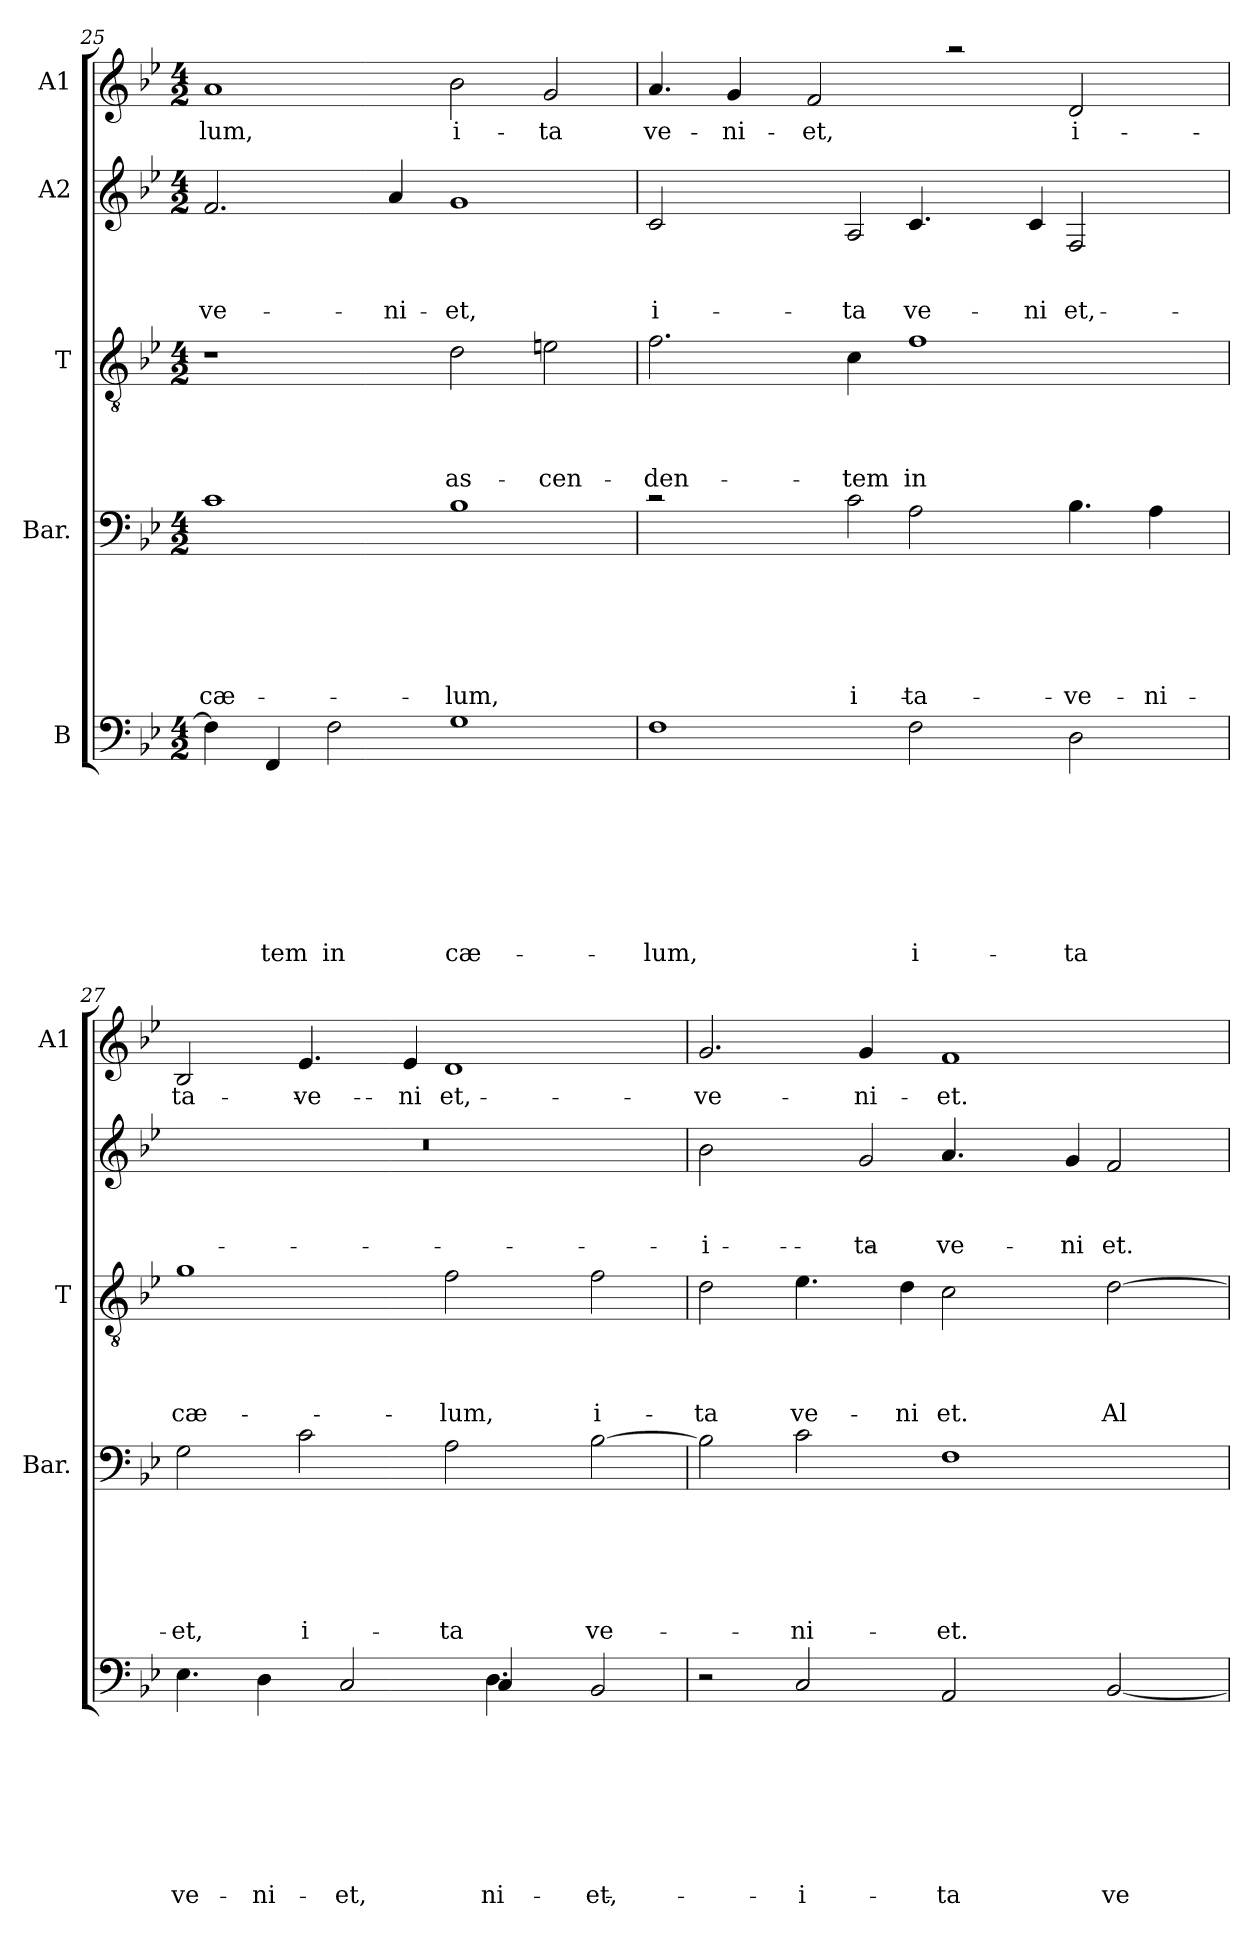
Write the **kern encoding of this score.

**kern	**text	**text	**text	**text	**text	**text	**text	**text	**kern	**text	**text	**text	**text	**text	**text	**kern	**text	**text	**text	**text	**kern	**text	**text	**text	**kern	**text
*part5	*part5	*part5	*part5	*part5	*part5	*part5	*part5	*part5	*part4	*part4	*part4	*part4	*part4	*part4	*part4	*part3	*part3	*part3	*part3	*part3	*part2	*part2	*part2	*part2	*part1	*part1
*staff5	*staff5	*staff5	*staff5	*staff5	*staff5	*staff5	*staff5	*staff5	*staff4	*staff4	*staff4	*staff4	*staff4	*staff4	*staff4	*staff3	*staff3	*staff3	*staff3	*staff3	*staff2	*staff2	*staff2	*staff2	*staff1	*staff1
*I"B	*	*	*	*	*	*	*	*	*I"Bar.	*	*	*	*	*	*	*I"T	*	*	*	*	*I"A2	*	*	*	*I"A1	*
*	*	*	*	*	*	*	*	*	*I'Bar.	*	*	*	*	*	*	*I'T	*	*	*	*	*	*	*	*	*I'A1	*
*clefF4	*	*	*	*	*	*	*	*	*clefF4	*	*	*	*	*	*	*clefGv2	*	*	*	*	*clefG2	*	*	*	*clefG2	*
*k[b-e-]	*	*	*	*	*	*	*	*	*k[b-e-]	*	*	*	*	*	*	*k[b-e-]	*	*	*	*	*k[b-e-]	*	*	*	*k[b-e-]	*
*B-:	*	*	*	*	*	*	*	*	*B-:	*	*	*	*	*	*	*B-:	*	*	*	*	*B-:	*	*	*	*B-:	*
*M4/2	*	*	*	*	*	*	*	*	*M4/2	*	*	*	*	*	*	*M4/2	*	*	*	*	*M4/2	*	*	*	*M4/2	*
=25	=25	=25	=25	=25	=25	=25	=25	=25	=25	=25	=25	=25	=25	=25	=25	=25	=25	=25	=25	=25	=25	=25	=25	=25	=25	=25
!	!	!	!	!	!	!	!	!	!	!	!	!	!	!	!LO:LY:b	!	!	!	!	!	!	!	!	!LO:LY:b	!	!LO:LY:b
4F\]	.	.	.	.	.	.	.	.	1c	.	.	.	.	.	cæ-	1r	.	.	.	.	2.f/	.	.	ve-	1a	-lum,
!	!	!	!	!	!	!	!	!LO:LY:b	!	!	!	!	!	!	!	!	!	!	!	!	!	!	!	!	!	!
4FF/	.	.	.	.	.	.	.	-tem	.	.	.	.	.	.	.	.	.	.	.	.	.	.	.	.	.	.
!	!	!	!	!	!	!	!	!LO:LY:b	!	!	!	!	!	!	!	!	!	!	!	!	!	!	!	!	!	!
2F\	.	.	.	.	.	.	.	in	.	.	.	.	.	.	.	.	.	.	.	.	.	.	.	.	.	.
!	!	!	!	!	!	!	!	!	!	!	!	!	!	!	!	!	!	!	!	!	!	!	!	!LO:LY:b	!	!
.	.	.	.	.	.	.	.	.	.	.	.	.	.	.	.	.	.	.	.	.	4a/	.	.	-ni-	.	.
!	!	!	!	!	!	!	!	!LO:LY:b	!	!	!	!	!	!	!LO:LY:b	!	!	!	!	!LO:LY:b	!	!	!	!LO:LY:b	!	!LO:LY:b
1G	.	.	.	.	.	.	.	cæ-	1B-	.	.	.	.	.	-lum,	2d\	.	.	.	as-	1g	.	.	-et,	2b-\	i-
!	!	!	!	!	!	!	!	!	!	!	!	!	!	!	!	!	!	!	!	!LO:LY:b	!	!	!	!	!	!LO:LY:b
.	.	.	.	.	.	.	.	.	.	.	.	.	.	.	.	2en\	.	.	.	-cen-	.	.	.	.	2g/	-ta
=26	=26	=26	=26	=26	=26	=26	=26	=26	=26	=26	=26	=26	=26	=26	=26	=26	=26	=26	=26	=26	=26	=26	=26	=26	=26	=26
!	!	!	!	!	!	!	!	!LO:LY:b	!	!	!	!	!	!	!	!	!	!	!	!LO:LY:b	!	!	!	!LO:LY:b	!	!LO:LY:b
*	*	*	*	*	*	*	*	*	*^	*	*	*	*	*	*	*	*	*	*	*	*^	*	*	*	*^	*
*	*	*	*	*	*	*	*	*	*	*^	*	*	*	*	*	*	*	*	*	*	*	*	*^	*	*	*	*	*	*
1F	.	.	.	.	.	.	.	-lum,	2rc	1ryy	1..ryy	.	.	.	.	.	.	2.f\	.	.	.	-den-	2c/	1ryy	1.ryy	.	.	i-	4.a/	1.ryy	ve-
!	!	!	!	!	!	!	!	!	!	!	!	!	!	!	!	!	!	!	!	!	!	!	!	!	!	!	!	!	!	!	!LO:LY:b
.	.	.	.	.	.	.	.	.	.	.	.	.	.	.	.	.	.	.	.	.	.	.	.	.	.	.	.	.	4g/	.	-ni-
.	.	.	.	.	.	.	.	.	4ryy	.	.	.	.	.	.	.	.	.	.	.	.	.	4ryy	.	.	.	.	.	.	.	.
!	!	!	!	!	!	!	!	!	!	!	!	!	!	!	!	!	!	!	!	!	!	!	!	!	!	!	!	!	!	!	!LO:LY:b
.	.	.	.	.	.	.	.	.	.	.	.	.	.	.	.	.	.	.	.	.	.	.	.	.	.	.	.	.	2f/	.	-et,
!	!	!	!	!	!	!	!	!	!	!	!	!	!	!	!	!	!LO:LY:b	!	!	!	!	!LO:LY:b	!	!	!	!	!	!LO:LY:b	!	!	!
.	.	.	.	.	.	.	.	.	2c\	.	.	.	.	.	.	.	i-	4c\	.	.	.	-tem	2A/	.	.	.	.	-ta	.	.	.
!	!	!	!	!	!	!	!	!LO:LY:b	!	!	!	!	!	!	!	!	!LO:LY:b	!	!	!	!	!LO:LY:b	!	!	!	!	!	!LO:LY:b	!	!	!
2F\	.	.	.	.	.	.	.	i-	.	2A\	.	.	.	.	.	.	-ta	1f	.	.	.	in	.	4.c/	.	.	.	ve-	.	.	.
.	.	.	.	.	.	.	.	.	.	.	.	.	.	.	.	.	.	.	.	.	.	.	.	.	.	.	.	.	2raa	.	.
.	.	.	.	.	.	.	.	.	2.ryy	.	.	.	.	.	.	.	.	.	.	.	.	.	2.ryy	.	.	.	.	.	.	.	.
!	!	!	!	!	!	!	!	!	!	!	!	!	!	!	!	!	!	!	!	!	!	!	!	!	!	!	!	!LO:LY:b	!	!	!
.	.	.	.	.	.	.	.	.	.	.	.	.	.	.	.	.	.	.	.	.	.	.	.	4c/	.	.	.	-ni-	.	.	.
!	!	!	!	!	!	!	!	!LO:LY:b	!	!	!	!	!	!	!	!	!LO:LY:b	!	!	!	!	!	!	!	!	!	!	!LO:LY:b	!	!	!LO:LY:b
2D\	.	.	.	.	.	.	.	-ta	.	4.B-\	.	.	.	.	.	.	ve-	.	.	.	.	.	.	.	2F/	.	.	-et,	.	2d/	i-
.	.	.	.	.	.	.	.	.	.	.	.	.	.	.	.	.	.	.	.	.	.	.	.	4.ryy	.	.	.	.	4.ryy	.	.
!	!	!	!	!	!	!	!	!	!	!	!	!	!	!	!	!	!LO:LY:b	!	!	!	!	!	!	!	!	!	!	!	!	!	!
.	.	.	.	.	.	.	.	.	.	.	4A\	.	.	.	.	.	-ni-	.	.	.	.	.	.	.	.	.	.	.	.	.	.
.	.	.	.	.	.	.	.	.	.	8ryy	.	.	.	.	.	.	.	.	.	.	.	.	.	.	.	.	.	.	.	.	.
*	*	*	*	*	*	*	*	*	*	*v	*v	*	*	*	*	*	*	*	*	*	*	*	*v	*v	*v	*	*	*	*	*	*
!!LO:PB:g=z	!!
=27	=27	=27	=27	=27	=27	=27	=27	=27	=27	=27	=27	=27	=27	=27	=27	=27	=27	=27	=27	=27	=27	=27	=27	=27	=27	=27	=27	=27
!	!	!	!	!	!	!	!	!LO:LY:b	!	!	!	!	!	!	!	!LO:LY:b	!	!	!	!	!LO:LY:b	!LO:N:vis=1	!	!	!	!	!	!LO:LY:b
*^	*	*	*	*	*	*	*	*	*v	*v	*	*	*	*	*	*	*	*	*	*	*	*	*	*	*	*	*	*
4.E-\	1ryy	.	.	.	.	.	.	.	ve-	2G\	.	.	.	.	.	-et,	1g	.	.	.	cæ-	0r	.	.	.	2B-/	1ryy	-ta
!	!	!	!	!	!	!	!	!	!LO:LY:b	!	!	!	!	!	!	!	!	!	!	!	!	!	!	!	!	!	!	!
4D\	.	.	.	.	.	.	.	.	-ni-	.	.	.	.	.	.	.	.	.	.	.	.	.	.	.	.	.	.	.
!	!	!	!	!	!	!	!	!	!	!	!	!	!	!	!	!LO:LY:b	!	!	!	!	!	!	!	!	!	!	!	!LO:LY:b
.	.	.	.	.	.	.	.	.	.	2c\	.	.	.	.	.	i-	.	.	.	.	.	.	.	.	.	4.e-/	.	ve-
!	!	!	!	!	!	!	!	!	!LO:LY:b	!	!	!	!	!	!	!	!	!	!	!	!	!	!	!	!	!	!	!
2C/	.	.	.	.	.	.	.	.	-et,	.	.	.	.	.	.	.	.	.	.	.	.	.	.	.	.	.	.	.
!	!	!	!	!	!	!	!	!	!	!	!	!	!	!	!	!	!	!	!	!	!	!	!	!	!	!	!	!LO:LY:b
.	.	.	.	.	.	.	.	.	.	.	.	.	.	.	.	.	.	.	.	.	.	.	.	.	.	4e-/	.	-ni-
!	!	!	!	!	!	!	!	!	!	!	!	!	!	!	!	!LO:LY:b	!	!	!	!	!LO:LY:b	!	!	!	!	!	!	!LO:LY:b
.	8ryy	.	.	.	.	.	.	.	.	2A\	.	.	.	.	.	-ta	2f\	.	.	.	-lum,	.	.	.	.	.	1d	-et,
!	!	!	!	!	!	!	!	!	!LO:LY:b	!	!	!	!	!	!	!	!	!	!	!	!	!	!	!	!	!	!	!
!	!	!	!	!	!	!	!	!	!LO:LY:b	!	!	!	!	!	!	!	!	!	!	!	!	!	!	!	!	!	!	!
4.D\	4C/	.	.	.	.	.	.	.	-ni-	.	.	.	.	.	.	.	.	.	.	.	.	.	.	.	.	2..ryy	.	.
.	8ryy	.	.	.	.	.	.	.	.	.	.	.	.	.	.	.	.	.	.	.	.	.	.	.	.	.	.	.
!	!	!	!	!	!	!	!	!	!LO:LY:b	!	!	!	!	!	!	!LO:LY:b	!	!	!	!	!LO:LY:b	!	!	!	!	!	!	!
2ryy	2BB-/	.	.	.	.	.	.	.	-et,	[>2B-\	.	.	.	.	.	ve-	2f\	.	.	.	i-	.	.	.	.	.	.	.
*	*	*	*	*	*	*	*	*	*	*	*	*	*	*	*	*	*	*	*	*	*	*	*	*	*	*v	*v	*
=28	=28	=28	=28	=28	=28	=28	=28	=28	=28	=28	=28	=28	=28	=28	=28	=28	=28	=28	=28	=28	=28	=28	=28	=28	=28	=28	=28
!	!	!	!	!	!	!	!	!	!	!	!	!	!	!	!	!	!	!	!	!	!LO:LY:b	!	!	!	!LO:LY:b	!	!LO:LY:b
*	*	*	*	*	*	*	*	*	*	*	*	*	*	*	*	*	*^	*	*	*	*	*^	*	*	*	*	*
*v	*v	*	*	*	*	*	*	*	*	*	*	*	*	*	*	*	*	*	*	*	*	*	*	*^	*	*	*	*	*
2r	.	.	.	.	.	.	.	.	2B-\]	.	.	.	.	.	.	2d\	1ryy	.	.	.	-ta	2b-\	1ryy	1.ryy	.	.	i-	2.g/	ve-
!	!	!	!	!	!	!	!	!LO:LY:b	!	!	!	!	!	!	!LO:LY:b	!	!	!	!	!	!LO:LY:b	!	!	!	!	!	!	!	!
2C/	.	.	.	.	.	.	.	i-	2c\	.	.	.	.	.	-ni-	4.e-\	.	.	.	.	ve-	4ryy	.	.	.	.	.	.	.
!	!	!	!	!	!	!	!	!	!	!	!	!	!	!	!	!	!	!	!	!	!	!	!	!	!	!	!LO:LY:b	!	!LO:LY:b
.	.	.	.	.	.	.	.	.	.	.	.	.	.	.	.	.	.	.	.	.	.	2g/	.	.	.	.	-ta	4g/	-ni-
!	!	!	!	!	!	!	!	!	!	!	!	!	!	!	!	!	!	!	!	!	!LO:LY:b	!	!	!	!	!	!	!	!
.	.	.	.	.	.	.	.	.	.	.	.	.	.	.	.	4d\	.	.	.	.	-ni-	.	.	.	.	.	.	.	.
!	!	!	!	!	!	!	!	!LO:LY:b	!	!	!	!	!	!	!LO:LY:b	!	!	!	!	!	!LO:LY:b	!	!	!	!	!	!LO:LY:b	!	!LO:LY:b
2AA/	.	.	.	.	.	.	.	-ta	1F	.	.	.	.	.	-et.	.	2c\	.	.	.	-et.	.	4.a/	.	.	.	ve-	1f	-et.
.	.	.	.	.	.	.	.	.	.	.	.	.	.	.	.	2..ryy	.	.	.	.	.	.	.	.	.	.	.	.	.
.	.	.	.	.	.	.	.	.	.	.	.	.	.	.	.	.	.	.	.	.	.	2.ryy	.	.	.	.	.	.	.
!	!	!	!	!	!	!	!	!	!	!	!	!	!	!	!	!	!	!	!	!	!	!	!	!	!	!	!LO:LY:b	!	!
.	.	.	.	.	.	.	.	.	.	.	.	.	.	.	.	.	.	.	.	.	.	.	4g/	.	.	.	-ni-	.	.
!	!	!	!	!	!	!	!	!LO:LY:b	!	!	!	!	!	!	!	!	!	!	!	!	!LO:LY:b	!	!	!	!	!	!LO:LY:b	!	!
[<2BB-/	.	.	.	.	.	.	.	ve-	.	.	.	.	.	.	.	.	[>2d\	.	.	.	Al-	.	.	2f/	.	.	-et.	.	.
.	.	.	.	.	.	.	.	.	.	.	.	.	.	.	.	.	.	.	.	.	.	.	4.ryy	.	.	.	.	.	.
*	*	*	*	*	*	*	*	*	*	*	*	*	*	*	*	*v	*v	*	*	*	*	*	*	*	*	*	*	*	*
*	*	*	*	*	*	*	*	*	*	*	*	*	*	*	*	*	*	*	*	*	*v	*v	*v	*	*	*	*	*
=	=	=	=	=	=	=	=	=	=	=	=	=	=	=	=	=	=	=	=	=	=	=	=	=	=	=
*-	*-	*-	*-	*-	*-	*-	*-	*-	*-	*-	*-	*-	*-	*-	*-	*-	*-	*-	*-	*-	*-	*-	*-	*-	*-	*-
